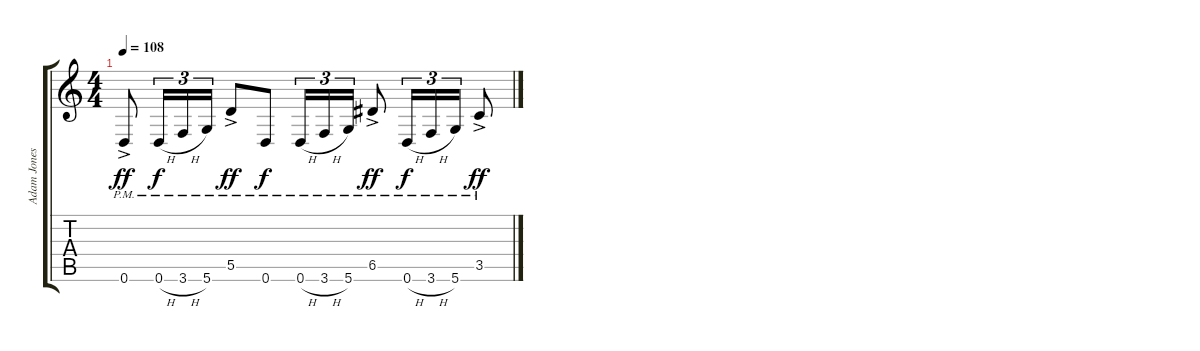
\track ("Adam Jones (Guitar II)" "Adam Jones") {instrument distortionguitar}
\staff {score tabs}
\tuning (E4 B3 G3 D3 A2 D2) {hide}
\ts (4 4)
\tempo 108
\clef g2
\ks c
0.6{ac pm}.8{dy ff} 0.6{h pm}.16{tu (3 2) dy f} 3.6{h pm}.16{tu (3 2)} 5.6{pm}.16{tu (3 2)} 5.5{ac pm}.8{dy ff} 0.6{pm}.8{dy f} 0.6{h pm}.16{tu (3 2)} 3.6{h pm}.16{tu (3 2)} 5.6{pm}.16{tu (3 2)} 6.5{ac pm}.8{dy ff} 0.6{h pm}.16{tu (3 2) dy f} 3.6{h pm}.16{tu (3 2)} 5.6{pm}.16{tu (3 2)} 3.5{ac pm}.8{dy ff}
